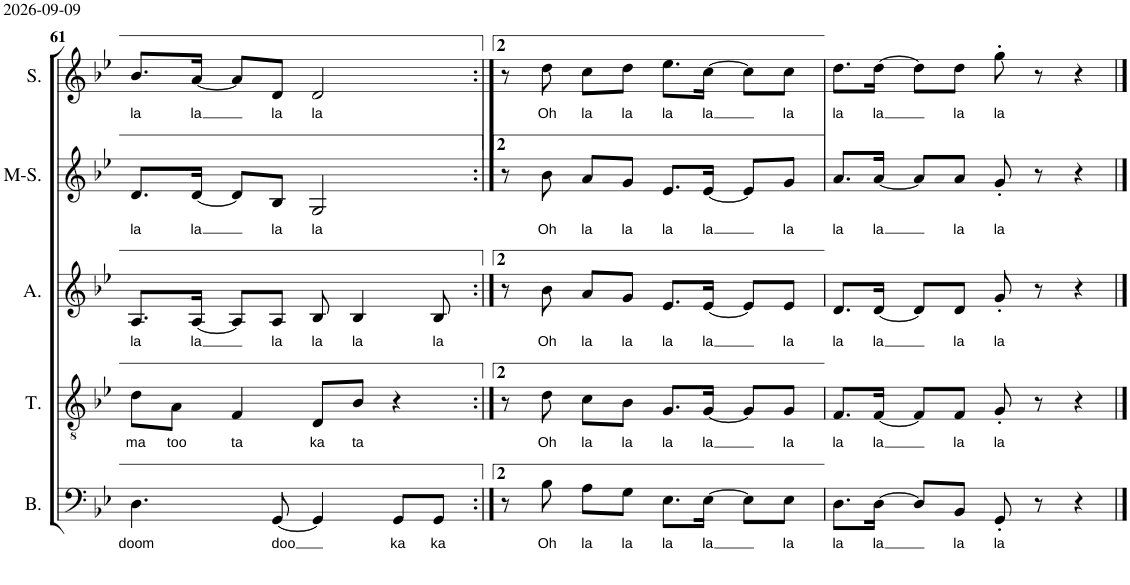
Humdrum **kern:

**kern	**text	**kern	**text	**kern	**text	**kern	**text	**kern	**text
*part5	*part5	*part4	*part4	*part3	*part3	*part2	*part2	*part1	*part1
*staff5	*staff5	*staff4	*staff4	*staff3	*staff3	*staff2	*staff2	*staff1	*staff1
*I"Bass	*	*I"Tenor	*	*I"Alto	*	*I"Mezzo-soprano	*	*I"Soprano	*
*I'B.	*	*I'T.	*	*I'A.	*	*I'M-S.	*	*I'S.	*
!!LO:PB:g=z
*clefF4	*	*clefGv2	*	*clefG2	*	*clefG2	*	*clefG2	*
*	*	*Trd7c12	*	*	*	*	*	*	*
*k[b-e-]	*	*k[b-e-]	*	*k[b-e-]	*	*k[b-e-]	*	*k[b-e-]	*
*g:	*	*g:	*	*g:	*	*g:	*	*g:	*
*M4/4	*	*M4/4	*	*M4/4	*	*M4/4	*	*M4/4	*
=61	=61	=61	=61	=61	=61	=61	=61	=61	=61
!	!LO:LY:b	!	!LO:LY:b	!	!LO:LY:b	!	!LO:LY:b	!	!LO:LY:b
4.D\	doom	8d\L	ma	8.A/L	la	8.d/L	la	8.b-/L	la
!	!	!	!LO:LY:b	!	!	!	!	!	!
.	.	8A\J	too	.	.	.	.	.	.
!	!	!	!	!	!LO:LY:b	!	!LO:LY:b	!	!LO:LY:b
.	.	.	.	[16A/Jk	la	[16d/Jk	la	[16a/Jk	la
!	!	!	!LO:LY:b	!	!	!	!	!	!
.	.	4F/	ta	8A/L]	.	8d/L]	.	8a/L]	.
!	!LO:LY:b	!	!	!	!LO:LY:b	!	!LO:LY:b	!	!LO:LY:b
[8GG/	doo	.	.	8A/J	la	8B-/J	la	8d/J	la
!	!	!	!LO:LY:b	!	!LO:LY:b	!	!LO:LY:b	!	!LO:LY:b
4GG/]	.	8D/L	ka	8B-/	la	2G/	la	2d/	la
!	!	!	!LO:LY:b	!	!LO:LY:b	!	!	!	!
.	.	8B-/J	ta	4B-/	la	.	.	.	.
!	!LO:LY:b	!	!	!	!	!	!	!	!
8GG/L	ka	4r	.	.	.	.	.	.	.
!	!LO:LY:b	!	!	!	!LO:LY:b	!	!	!	!
8GG/J	ka	.	.	8B-/	la	.	.	.	.
=62:|!	=62:|!	=62:|!	=62:|!	=62:|!	=62:|!	=62:|!	=62:|!	=62:|!	=62:|!
8r	.	8r	.	8r	.	8r	.	8r	.
!	!LO:LY:b	!	!LO:LY:b	!	!LO:LY:b	!	!LO:LY:b	!	!LO:LY:b
8B-\	Oh	8d\	Oh	8b-\	Oh	8b-\	Oh	8dd\	Oh
!	!LO:LY:b	!	!LO:LY:b	!	!LO:LY:b	!	!LO:LY:b	!	!LO:LY:b
8A\L	la	8c\L	la	8a/L	la	8a/L	la	8cc\L	la
!	!LO:LY:b	!	!LO:LY:b	!	!LO:LY:b	!	!LO:LY:b	!	!LO:LY:b
8G\J	la	8B-\J	la	8g/J	la	8g/J	la	8dd\J	la
!	!LO:LY:b	!	!LO:LY:b	!	!LO:LY:b	!	!LO:LY:b	!	!LO:LY:b
8.E-\L	la	8.G/L	la	8.e-/L	la	8.e-/L	la	8.ee-\L	la
!	!LO:LY:b	!	!LO:LY:b	!	!LO:LY:b	!	!LO:LY:b	!	!LO:LY:b
[16E-\Jk	la	[16G/Jk	la	[16e-/Jk	la	[16e-/Jk	la	[16cc\Jk	la
8E-\L]	.	8G/L]	.	8e-/L]	.	8e-/L]	.	8cc\L]	.
!	!LO:LY:b	!	!LO:LY:b	!	!LO:LY:b	!	!LO:LY:b	!	!LO:LY:b
8E-\J	la	8G/J	la	8e-/J	la	8g/J	la	8cc\J	la
=63	=63	=63	=63	=63	=63	=63	=63	=63	=63
!	!LO:LY:b	!	!LO:LY:b	!	!LO:LY:b	!	!LO:LY:b	!	!LO:LY:b
8.D\L	la	8.F/L	la	8.d/L	la	8.a/L	la	8.dd\L	la
!	!LO:LY:b	!	!LO:LY:b	!	!LO:LY:b	!	!LO:LY:b	!	!LO:LY:b
[16D\Jk	la	[16F/Jk	la	[16d/Jk	la	[16a/Jk	la	[16dd\Jk	la
8D/L]	.	8F/L]	.	8d/L]	.	8a/L]	.	8dd\L]	.
!	!LO:LY:b	!	!LO:LY:b	!	!LO:LY:b	!	!LO:LY:b	!	!LO:LY:b
8BB-/J	la	8F/J	la	8d/J	la	8a/J	la	8dd\J	la
!	!LO:LY:b	!	!LO:LY:b	!	!LO:LY:b	!	!LO:LY:b	!	!LO:LY:b
8GG'/	la	8G'/	la	8g'/	la	8g'/	la	8gg'\	la
8r	.	8r	.	8r	.	8r	.	8r	.
4r	.	4r	.	4r	.	4r	.	4r	.
==	==	==	==	==	==	==	==	==	==
*-	*-	*-	*-	*-	*-	*-	*-	*-	*-
